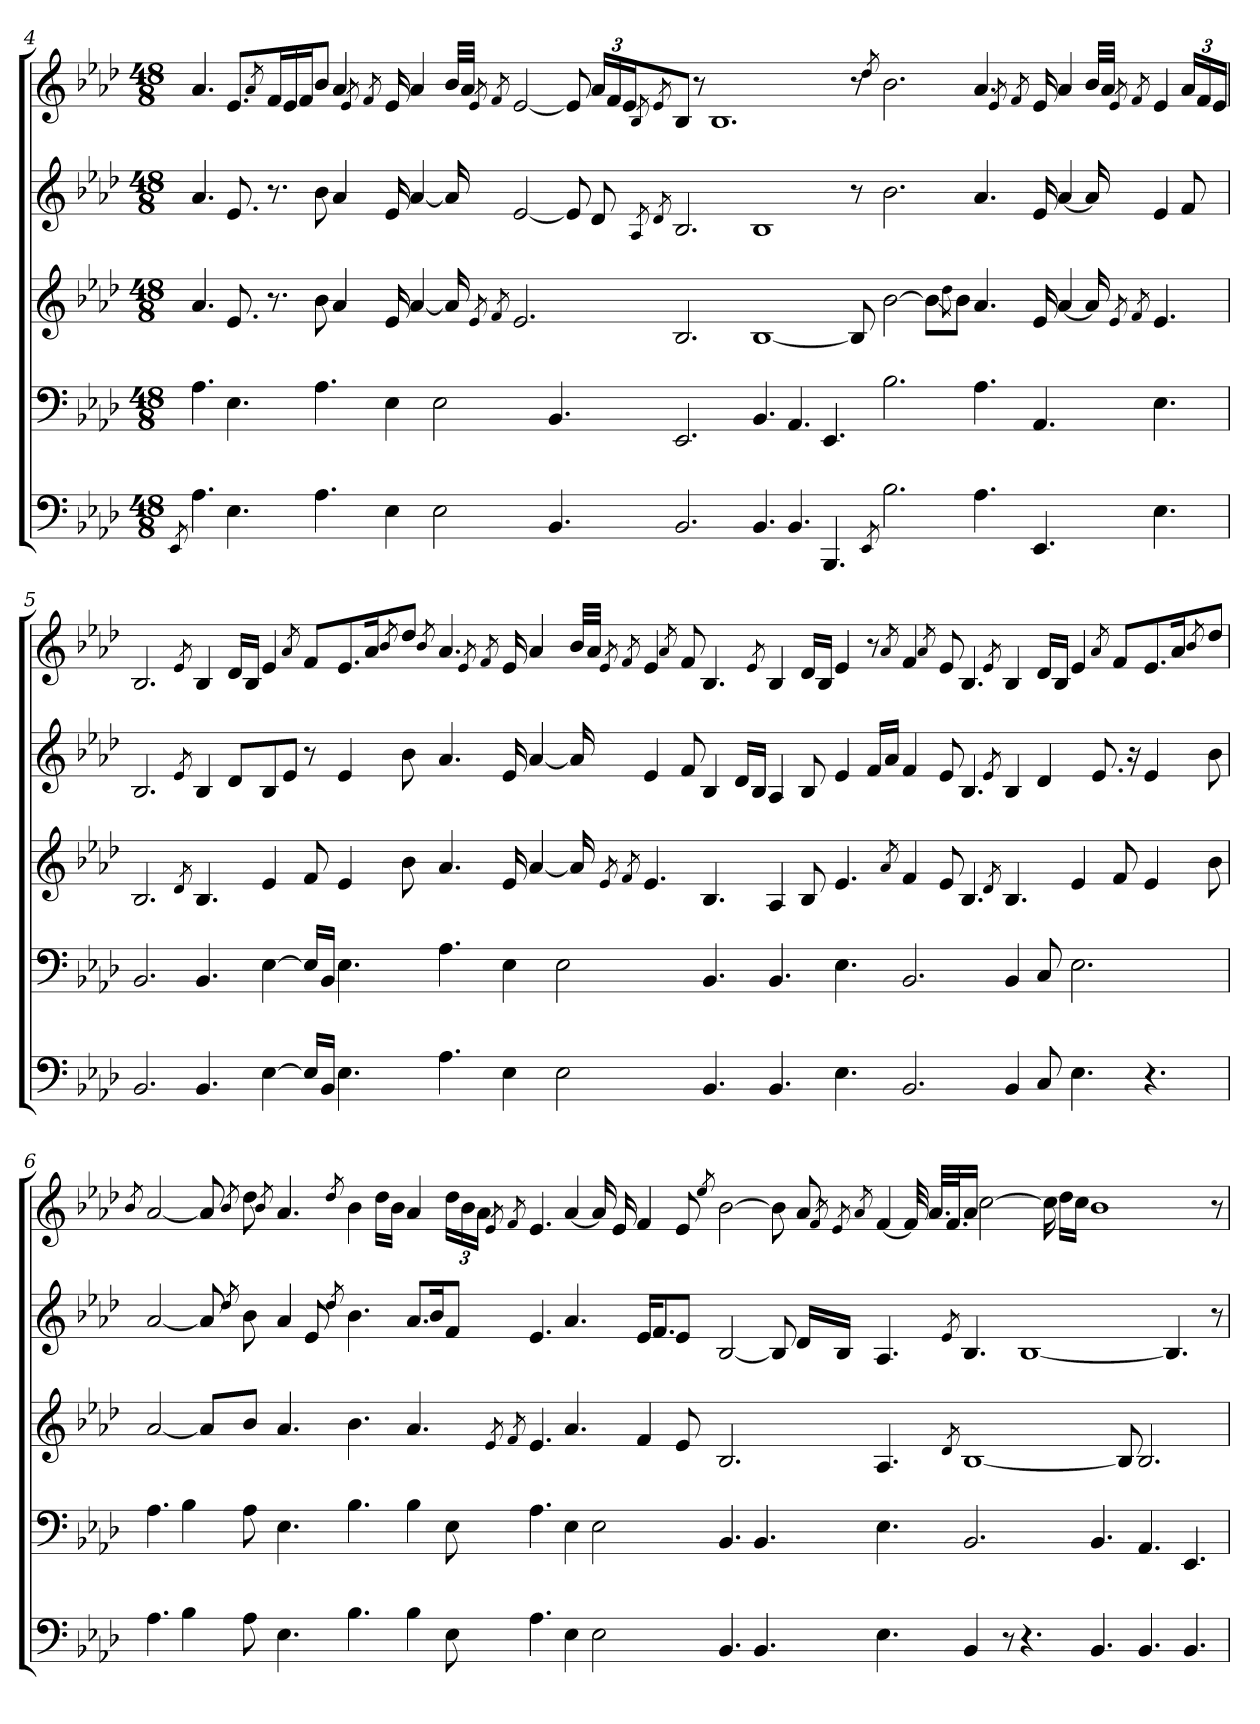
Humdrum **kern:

**kern	**kern	**kern	**kern	**kern
*part5	*part4	*part3	*part2	*part1
*staff5	*staff4	*staff3	*staff2	*staff1
*clefF4	*clefF4	*clefG2	*clefG2	*clefG2
*k[b-e-a-d-]	*k[b-e-a-d-]	*k[b-e-a-d-]	*k[b-e-a-d-]	*k[b-e-a-d-]
*M48/8	*M48/8	*M48/8	*M48/8	*M48/8
=4	=4	=4	=4	=4
8qEE-	.	.	.	.
4.A-	4.A-	4.a-	4.a-	4.a-
4.E-	4.E-	8.e-	8.e-	8.e-/L
.	.	.	.	8qa-/
.	.	8.r	8.r	16f/L
.	.	.	.	16e-/
.	.	.	.	16f/J
4.A-	4.A-	8b-	8b-	8b-/J
.	.	4a-	4a-	4a-
.	.	.	.	8qe-
.	.	.	.	8qf
4E-	4E-	16e-	16e-	16e-
.	.	[4a-	[4a-	4a-
2E-	2E-	.	.	.
.	.	16a-]	16a-]	32b-/LLL
.	.	.	.	32a-/JJJ
.	.	8qe-	.	8qe-
.	.	8qf	.	8qf
.	.	2.e-	[2e-	[2e-
4.BB-	4.BB-	.	.	.
.	.	.	8e-]	8e-]
.	.	.	8d-	24a-/LL
.	.	.	.	24f/
.	.	.	.	24e-/J
.	.	.	8qA-	8qB-/
.	.	.	8qd-	8qe-/
2.BB-	2.EE-	2.B-	2.B-	8B-/J
.	.	.	.	8r
.	.	.	.	1.B-
4.BB-	4.BB-	[1B-	1B-	.
4.BB-	4.AA-	.	.	.
4.BBB-	4.EE-	.	.	.
.	.	8B-]	8r	8r
8qEE-	.	.	.	8qdd-
2.B-	2.B-	[2b-	2.b-	2.b-
.	.	8b-\L]	.	.
.	.	8qdd-\	.	.
.	.	8b-\J	.	.
4.A-	4.A-	4.a-	4.a-	4.a-
.	.	.	.	8qe-
.	.	.	.	8qf
4.EE-	4.AA-	16e-	16e-	16e-
.	.	[4a-	[4a-	4a-
.	.	16a-]	16a-]	32b-/LLL
.	.	.	.	32a-/JJJ
.	.	8qe-	.	8qe-
.	.	8qf	.	8qf
4.E-	4.E-	4.e-	4e-	4e-
.	.	.	8f	24a-/LL
.	.	.	.	24f/
.	.	.	.	24e-/JJ
=5	=5	=5	=5	=5
2.BB-	2.BB-	2.B-	2.B-	2.B-
.	.	8qd-	8qe-	8qe-
4.BB-	4.BB-	4.B-	4B-	4B-
.	.	.	8d-/L	16d-/LL
.	.	.	.	16B-/JJ
[4E-	[4E-	4e-	8B-/	4e-
.	.	.	8e-/J	.
.	.	.	.	8qa-
16E-/LL]	16E-/LL]	8f	8r	8f/L
16BB-/JJ	16BB-/JJ	.	.	.
4.E-	4.E-	4e-	4e-	8.e-/
.	.	.	.	16a-/K
.	.	.	.	8qb-/
.	.	8b-	8b-	8dd-/J
.	.	.	.	8qb-
4.A-	4.A-	4.a-	4.a-	4.a-
.	.	.	.	8qe-
.	.	.	.	8qf
4E-	4E-	16e-	16e-	16e-
.	.	[4a-	[4a-	4a-
2E-	2E-	.	.	.
.	.	16a-]	16a-]	32b-/LLL
.	.	.	.	32a-/JJJ
.	.	8qe-	.	8qe-
.	.	8qf	.	8qf
.	.	4.e-	4e-	4e-
.	.	.	.	8qa-
.	.	.	8f	8f
4.BB-	4.BB-	4.B-	4B-	4.B-
.	.	.	16d-/LL	.
.	.	.	16B-/JJ	.
.	.	.	.	8qe-
4.BB-	4.BB-	4A-	4A-	4B-
.	.	8B-	8B-	16d-/LL
.	.	.	.	16B-/JJ
4.E-	4.E-	4.e-	4e-	4e-
.	.	.	16f/LL	8r
.	.	.	16a-/JJ	.
.	.	8qa-	.	8qa-
2.BB-	2.BB-	4f	4f	4f
.	.	.	.	8qa-
.	.	8e-	8e-	8e-
.	.	4.B-	4.B-	4.B-
.	.	8qd-	8qe-	8qe-
4BB-	4BB-	4.B-	4B-	4B-
8C	8C	.	4d-	16d-/LL
.	.	.	.	16B-/JJ
4.E-	2.E-	4e-	.	4e-
.	.	.	8.e-	.
.	.	.	.	8qa-
.	.	8f	.	8f/L
.	.	.	16r	.
4.r	.	4e-	4e-	8.e-/
.	.	.	.	16a-/K
.	.	.	.	8qb-/
.	.	8b-	8b-	8dd-/J
=6	=6	=6	=6	=6
.	.	.	.	8qb-
4.A-	4.A-	[2a-	[2a-	[2a-
4B-	4B-	.	.	.
.	.	8a-/L]	8a-]	8a-]
.	.	.	8qdd-	8qb-
8A-	8A-	8b-/J	8b-	8dd-
.	.	.	.	8qb-
4.E-	4.E-	4.a-	4a-	4.a-
.	.	.	8e-	.
.	.	.	8qdd-	8qdd-
4.B-	4.B-	4.b-	4.b-	4b-
.	.	.	.	16dd-\LL
.	.	.	.	16b-\JJ
4B-	4B-	4.a-	8.a-/L	4a-
.	.	.	16b-/K	.
8E-	8E-	.	8f/J	24dd-\LL
.	.	.	.	24b-\
.	.	.	.	24a-\JJ
.	.	8qe-	.	8qe-
.	.	8qf	.	8qf
4.A-	4.A-	4.e-	4.e-	4.e-
4E-	4E-	4.a-	4.a-	[4a-
2E-	2E-	.	.	16a-]
.	.	.	.	16e-
.	.	4f	16e-/KL	4f
.	.	.	8.f/	.
.	.	8e-	8e-/J	8e-
.	.	.	.	8qee-
4.BB-	4.BB-	2.B-	[2B-	[2b-
4.BB-	4.BB-	.	.	.
.	.	.	8B-]	8b-]
.	.	.	16d-/LL	8a-
.	.	.	16B-/JJ	.
.	.	.	.	8qf
.	.	.	.	8qe-
.	.	.	.	8qa-
4.E-	4.E-	4.A-	4.A-	[4f
.	.	.	.	32f]
.	.	.	.	32.a-/LLL
.	.	.	.	32.f/J
.	.	8qd-	8qe-	.
4BB-	2.BB-	[1B-	4.B-	16a-/JJ
.	.	.	.	[2cc
8r	.	.	.	.
4.r	.	.	[1B-	.
.	.	.	.	16cc]
.	.	.	.	16dd-\LL
.	.	.	.	16cc\JJ
4.BB-	4.BB-	.	.	1b-
.	.	8B-]	.	.
4.BB-	4.AA-	2.B-	.	.
.	.	.	4.B-]	.
4.BB-	4.EE-	.	.	.
.	.	.	8r	8r
=	=	=	=	=
*-	*-	*-	*-	*-
